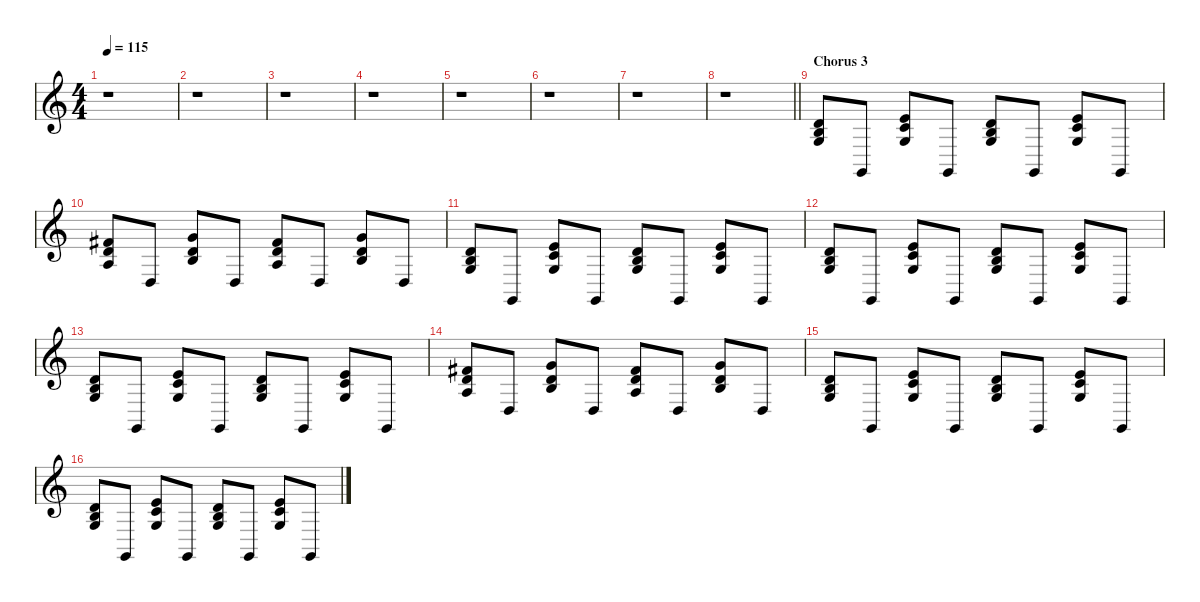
\defaultSystemsLayout 4
\hideDynamics
\bracketExtendMode nobrackets
\singleTrackTrackNamePolicy hidden
\multiTrackTrackNamePolicy hidden
\otherSystemsTrackNameOrientation horizontal
\track ("Piano" "pno.") {defaultSystemsLayout 8 instrument acousticgrandpiano}
\staff {score}
\tuning (E4 B3 G3 D3 A2 E2)
\ts (4 4)
\tempo 115
\clef g2
\ks c
r.1{dy f} |
r.1 |
r.1 |
r.1 |
r.1 |
r.1 |
r.1 |
\barLineRight lightlight
r.1 |
\section ("" "Chorus 3")
(3.2 4.3 5.4).8 3.6.8 (5.2 5.3 5.4).8 3.6.8 (3.2 4.3 5.4).8 3.6.8 (5.2 5.3 5.4).8 3.6.8 |
(7.2{acc #} 7.3 7.4).8 5.5.8 (8.2 7.3 9.4).8 5.5.8 (7.2{acc #} 7.3 7.4).8 5.5.8 (8.2 7.3 9.4).8 5.5.8 |
(3.2 4.3 5.4).8 3.6.8 (5.2 5.3 5.4).8 3.6.8 (3.2 4.3 5.4).8 3.6.8 (5.2 5.3 5.4).8 3.6.8 |
(3.2 4.3 5.4).8 3.6.8 (5.2 5.3 5.4).8 3.6.8 (3.2 4.3 5.4).8 3.6.8 (5.2 5.3 5.4).8 3.6.8 |
(3.2 4.3 5.4).8 3.6.8 (5.2 5.3 5.4).8 3.6.8 (3.2 4.3 5.4).8 3.6.8 (5.2 5.3 5.4).8 3.6.8 |
(7.2{acc #} 7.3 7.4).8 5.5.8 (8.2 7.3 9.4).8 5.5.8 (7.2{acc #} 7.3 7.4).8 5.5.8 (8.2 7.3 9.4).8 5.5.8 |
(3.2 4.3 5.4).8 3.6.8 (5.2 5.3 5.4).8 3.6.8 (3.2 4.3 5.4).8 3.6.8 (5.2 5.3 5.4).8 3.6.8 |
(3.2 4.3 5.4).8 3.6.8 (5.2 5.3 5.4).8 3.6.8 (3.2 4.3 5.4).8 3.6.8 (5.2 5.3 5.4).8 3.6.8
